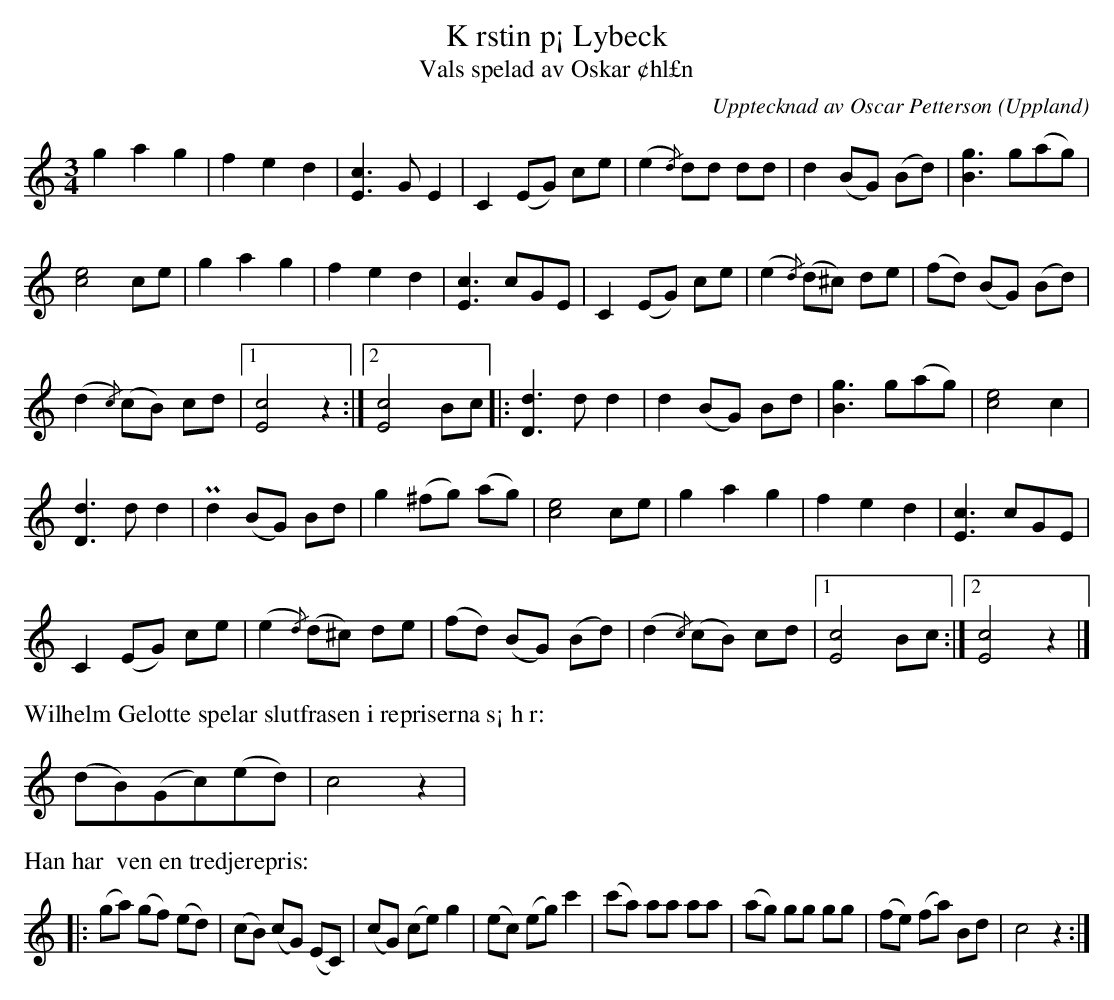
X:1
T:K rstin p¡ Lybeck
T:Vals spelad av Oskar ¢hl£n
C:Upptecknad av Oscar Petterson
M:3/4
L:1/8
O:Uppland
Q:170
K:C
g2a2g2 | f2e2d2 | [cE]3 GE2 | C2 (EG) ce | (e2{/d}) dd dd | d2 (BG) (Bd) | [gB]3 g(ag) |
[ec]4 ce | g2a2g2 | f2e2d2 | [cE]3 cGE | C2 (EG) ce | (e2{/d}) (d^c) de | (fd) (BG) (Bd) |
(d2{/c}) (cB) cd |1 [cE]4 z2 :|2 [cE]4 Bc |: [dD]3d d2 | d2 (BG) Bd | [gB]3 g(ag) | [ec]4 c2 |
[dD]3d d2 | Pd2 (BG) Bd | g2 (^fg) (ag) | [ec]4 ce | g2a2g2 | f2e2d2 | [cE]3 cGE |
C2 (EG) ce | (e2{/d}) (d^c) de | (fd) (BG) (Bd) | (d2{/c}) (cB) cd |1 [cE]4 Bc :|2 [cE]4 z2 |]
%%text Wilhelm Gelotte spelar slutfrasen i repriserna s¡ h r:
(dB)(Gc)(ed) | c4 z2 |
%%text Han har  ven en tredjerepris:
|: (ga) (gf) (ed) | (cB) (cG) (EC) | (cG) (ce) g2 | (ec) (eg) c'2 | (c'a) aa aa | (ag) gg gg | (fe) (fa) Bd | c4 z2 :|
